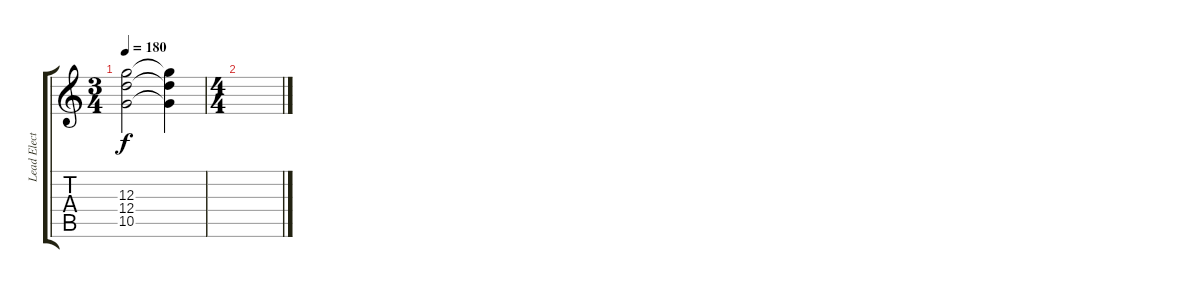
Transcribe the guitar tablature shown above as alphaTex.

\track ("Lead Electric Guitar" "Lead Elect") {instrument electricguitarclean}
\staff {score tabs}
\tuning (E4 B3 G3 D3 A2 E2) {hide}
\ts (3 4)
\tempo 180
\clef g2
\ks c
(12.3 12.4 10.5).2{dy f} (12.3{t} 12.4{t} 10.5{t}).4 |
\ts (4 4)
